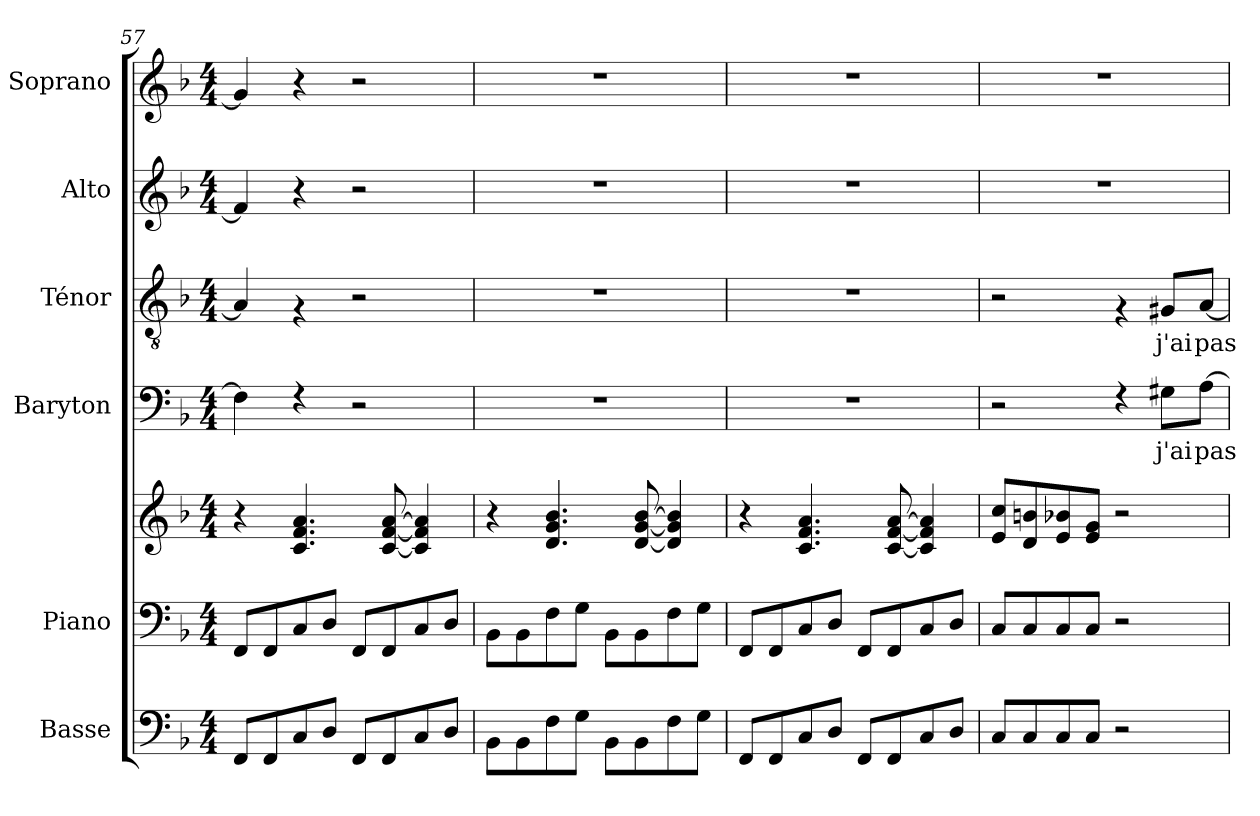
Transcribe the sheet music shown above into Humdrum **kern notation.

**kern	**kern	**kern	**kern	**text	**kern	**text	**kern	**text	**kern	**text
*part6	*part5	*part5	*part4	*part4	*part3	*part3	*part2	*part2	*part1	*part1
*staff7	*staff6	*staff5	*staff4	*staff4	*staff3	*staff3	*staff2	*staff2	*staff1	*staff1
*I"Basse	*I"Piano	*	*I"Baryton	*	*I"Ténor	*	*I"Alto	*	*I"Soprano	*
*	*I'Pno	*	*I'Bar.	*	*I'T	*	*I'A	*	*I'S	*
!!LO:PB:g=z
*clefF4	*clefF4	*clefG2	*clefF4	*	*clefGv2	*	*clefG2	*	*clefG2	*
*ITrd7c12	*	*	*	*	*	*	*	*	*	*
*k[b-]	*k[b-]	*k[b-]	*k[b-]	*	*k[b-]	*	*k[b-]	*	*k[b-]	*
*F:	*F:	*F:	*F:	*	*F:	*	*F:	*	*F:	*
*M4/4	*M4/4	*M4/4	*M4/4	*	*M4/4	*	*M4/4	*	*M4/4	*
=57	=57	=57	=57	=57	=57	=57	=57	=57	=57	=57
8FFF/L	8FF/L	4r	4F\]	.	4A/]	.	4f/]	.	4g/]	.
8FFF/	8FF/	.	.	.	.	.	.	.	.	.
8CC/	8C/	4.c/ 4.f/ 4.a/	4rF	.	4rF	.	4r	.	4r	.
8DD/J	8D/J	.	.	.	.	.	.	.	.	.
8FFF/L	8FF/L	.	2r	.	2r	.	2r	.	2r	.
8FFF/	8FF/	[8c/ [8f/ [8a/	.	.	.	.	.	.	.	.
8CC/	8C/	4c/] 4f/] 4a/]	.	.	.	.	.	.	.	.
8DD/J	8D/J	.	.	.	.	.	.	.	.	.
=58	=58	=58	=58	=58	=58	=58	=58	=58	=58	=58
8BBB-\L	8BB-\L	4r	1r	.	1r	.	1r	.	1r	.
8BBB-\	8BB-\	.	.	.	.	.	.	.	.	.
8FF\	8F\	4.d/ 4.g/ 4.b-/	.	.	.	.	.	.	.	.
8GG\J	8G\J	.	.	.	.	.	.	.	.	.
8BBB-\L	8BB-\L	.	.	.	.	.	.	.	.	.
8BBB-\	8BB-\	[8d/ [8g/ [8b-/	.	.	.	.	.	.	.	.
8FF\	8F\	4d/] 4g/] 4b-/]	.	.	.	.	.	.	.	.
8GG\J	8G\J	.	.	.	.	.	.	.	.	.
=59	=59	=59	=59	=59	=59	=59	=59	=59	=59	=59
8FFF/L	8FF/L	4r	1r	.	1r	.	1r	.	1r	.
8FFF/	8FF/	.	.	.	.	.	.	.	.	.
8CC/	8C/	4.c/ 4.f/ 4.a/	.	.	.	.	.	.	.	.
8DD/J	8D/J	.	.	.	.	.	.	.	.	.
8FFF/L	8FF/L	.	.	.	.	.	.	.	.	.
8FFF/	8FF/	[8c/ [8f/ [8a/	.	.	.	.	.	.	.	.
8CC/	8C/	4c/] 4f/] 4a/]	.	.	.	.	.	.	.	.
8DD/J	8D/J	.	.	.	.	.	.	.	.	.
=60	=60	=60	=60	=60	=60	=60	=60	=60	=60	=60
8CC/L	8C/L	8e/ 8cc/L	2r	.	2r	.	1r	.	1r	.
8CC/	8C/	8d/ 8bn/	.	.	.	.	.	.	.	.
8CC/	8C/	8e/ 8b-X/	.	.	.	.	.	.	.	.
8CC/J	8C/J	8e/ 8g/J	.	.	.	.	.	.	.	.
2r	2r	2r	4rF	.	4rF	.	.	.	.	.
!	!	!	!	!LO:LY:b	!	!	!	!	!	!
!	!	!	!	!	!	!LO:LY:b	!	!	!	!
.	.	.	8G#X\L	j'ai	8G#X/L	j'ai	.	.	.	.
!	!	!	!	!LO:LY:b	!	!	!	!	!	!
!	!	!	!	!	!	!LO:LY:b	!	!	!	!
.	.	.	[<8A\J	pas	[<8A/J	pas	.	.	.	.
=	=	=	=	=	=	=	=	=	=	=
*-	*-	*-	*-	*-	*-	*-	*-	*-	*-	*-
